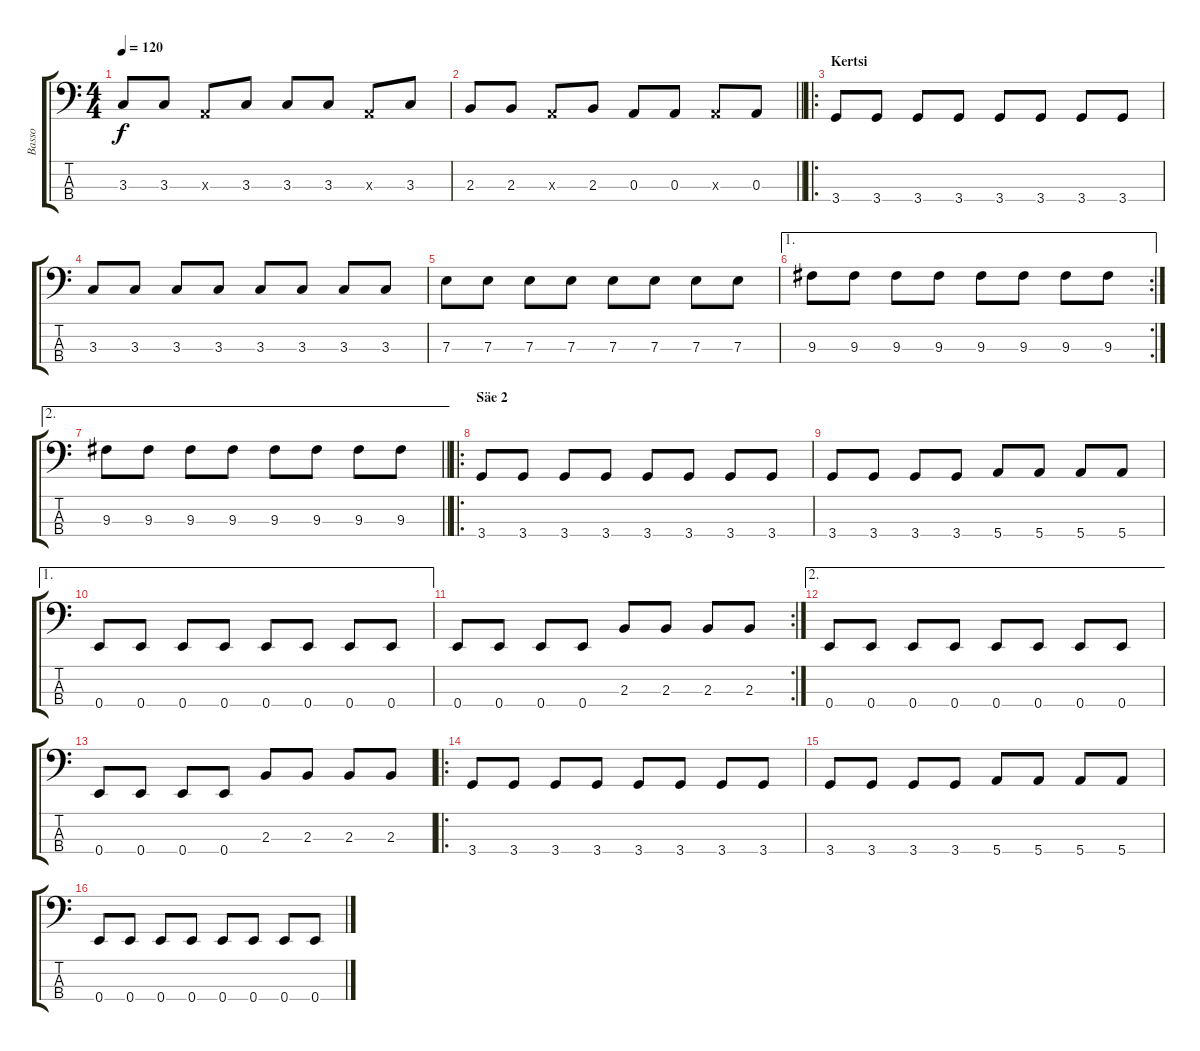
\track ("Basso" "Basso") {instrument fretlessbass}
\staff {score tabs}
\tuning (G2 D2 A1 E1) {hide}
\ts (4 4)
\tempo 120
\clef f4
\ks c
3.3.8{dy f} 3.3.8 0.3{x}.8 3.3.8 3.3.8 3.3.8 0.3{x}.8 3.3.8 |
\barLineRight lightlight
2.3.8 2.3.8 0.3{x}.8 2.3.8 0.3.8 0.3.8 0.3{x}.8 0.3.8 |
\ro
\section ("" "Kertsi")
3.4.8 3.4.8 3.4.8 3.4.8 3.4.8 3.4.8 3.4.8 3.4.8 |
3.3.8 3.3.8 3.3.8 3.3.8 3.3.8 3.3.8 3.3.8 3.3.8 |
7.3.8 7.3.8 7.3.8 7.3.8 7.3.8 7.3.8 7.3.8 7.3.8 |
\ae 1
\rc 2
9.3.8 9.3.8 9.3.8 9.3.8 9.3.8 9.3.8 9.3.8 9.3.8 |
\ae 2
\barLineRight lightlight
9.3.8 9.3.8 9.3.8 9.3.8 9.3.8 9.3.8 9.3.8 9.3.8 |
\ro
\section ("" "Säe 2")
3.4.8 3.4.8 3.4.8 3.4.8 3.4.8 3.4.8 3.4.8 3.4.8 |
3.4.8 3.4.8 3.4.8 3.4.8 5.4.8 5.4.8 5.4.8 5.4.8 |
\ae 1
0.4.8 0.4.8 0.4.8 0.4.8 0.4.8 0.4.8 0.4.8 0.4.8 |
\rc 2
0.4.8 0.4.8 0.4.8 0.4.8 2.3.8 2.3.8 2.3.8 2.3.8 |
\ae 2
0.4.8 0.4.8 0.4.8 0.4.8 0.4.8 0.4.8 0.4.8 0.4.8 |
0.4.8 0.4.8 0.4.8 0.4.8 2.3.8 2.3.8 2.3.8 2.3.8 |
\ro
3.4.8 3.4.8 3.4.8 3.4.8 3.4.8 3.4.8 3.4.8 3.4.8 |
3.4.8 3.4.8 3.4.8 3.4.8 5.4.8 5.4.8 5.4.8 5.4.8 |
0.4.8 0.4.8 0.4.8 0.4.8 0.4.8 0.4.8 0.4.8 0.4.8
